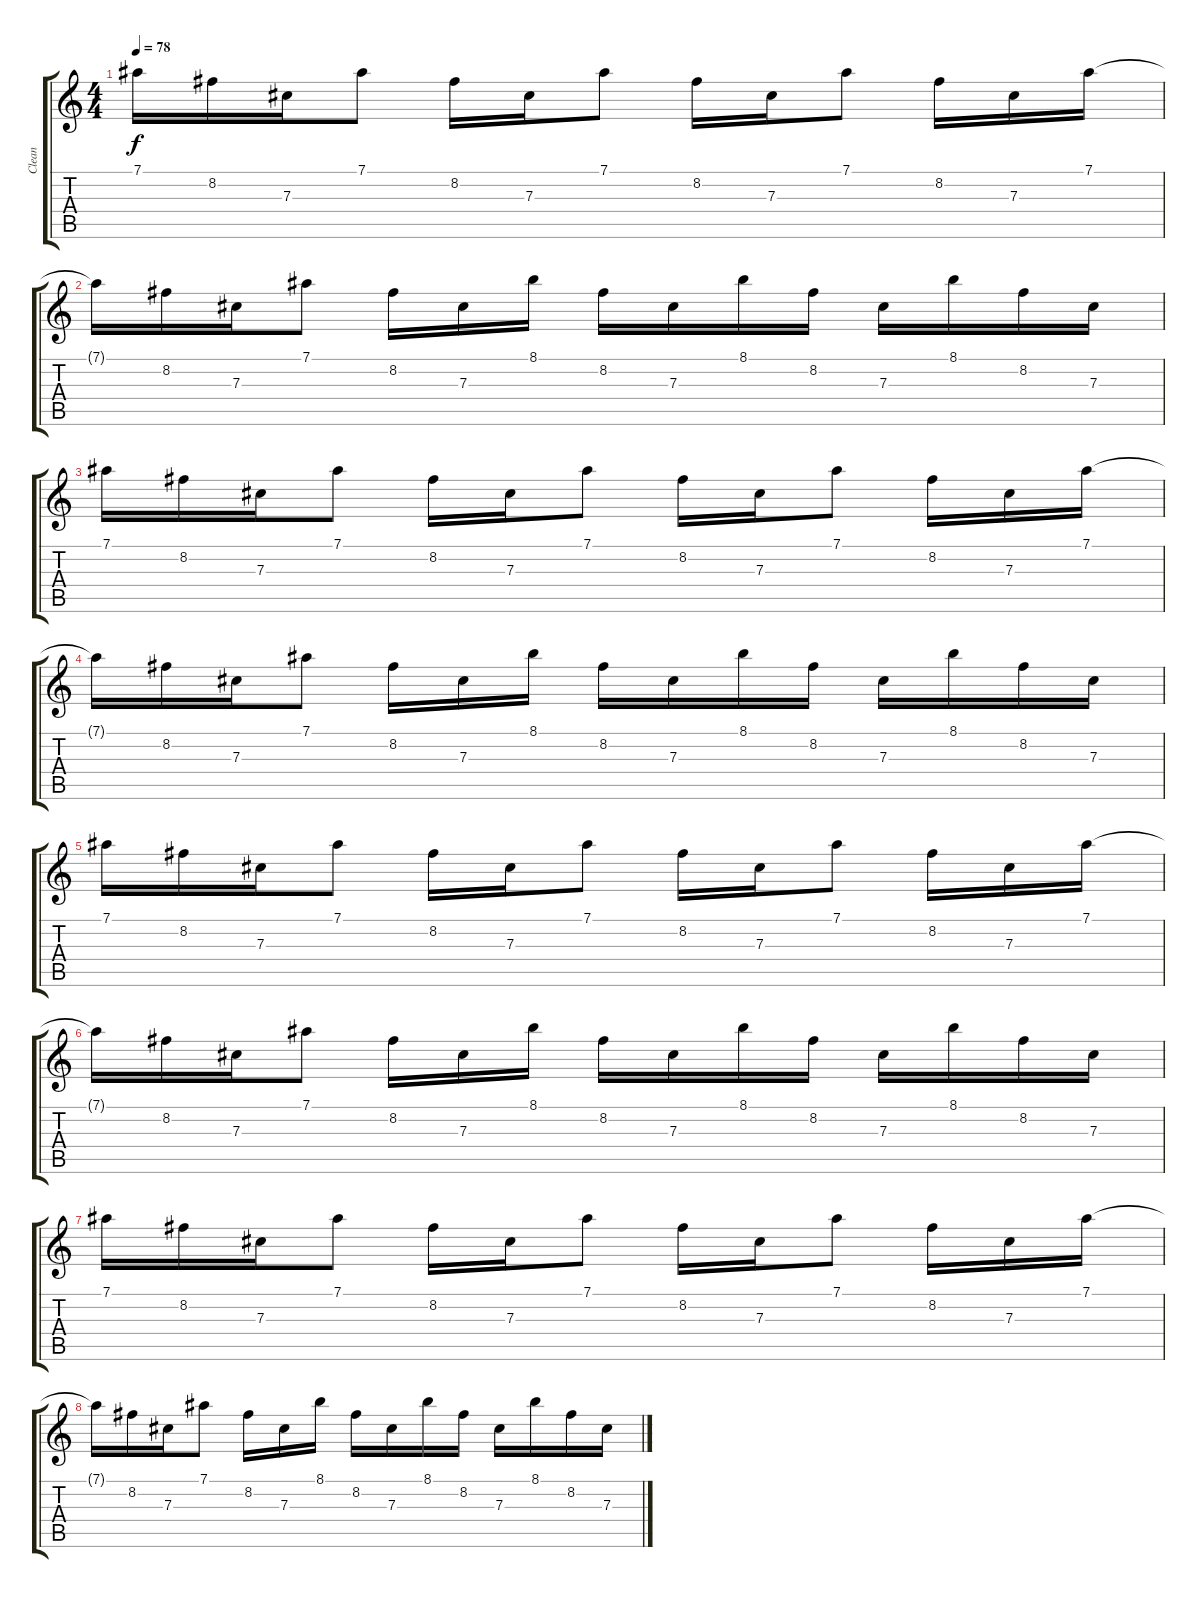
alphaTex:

\track ("Clean" "Clean") {instrument electricguitarclean}
\staff {score tabs}
\tuning (Eb4 Bb3 Gb3 Db3 Ab2 Eb2) {hide}
\ts (4 4)
\tempo 78
\clef g2
\ks c
7.1.16{dy f} 8.2.16 7.3.16 7.1.8 8.2.16 7.3.16 7.1.8 8.2.16 7.3.16 7.1.8 8.2.16 7.3.16 7.1.16 |
7.1{t}.16 8.2.16 7.3.16 7.1.8 8.2.16 7.3.16 8.1.16 8.2.16 7.3.16 8.1.16 8.2.16 7.3.16 8.1.16 8.2.16 7.3.16 |
7.1.16 8.2.16 7.3.16 7.1.8 8.2.16 7.3.16 7.1.8 8.2.16 7.3.16 7.1.8 8.2.16 7.3.16 7.1.16 |
7.1{t}.16 8.2.16 7.3.16 7.1.8 8.2.16 7.3.16 8.1.16 8.2.16 7.3.16 8.1.16 8.2.16 7.3.16 8.1.16 8.2.16 7.3.16 |
7.1.16 8.2.16 7.3.16 7.1.8 8.2.16 7.3.16 7.1.8 8.2.16 7.3.16 7.1.8 8.2.16 7.3.16 7.1.16 |
7.1{t}.16 8.2.16 7.3.16 7.1.8 8.2.16 7.3.16 8.1.16 8.2.16 7.3.16 8.1.16 8.2.16 7.3.16 8.1.16 8.2.16 7.3.16 |
7.1.16 8.2.16 7.3.16 7.1.8 8.2.16 7.3.16 7.1.8 8.2.16 7.3.16 7.1.8 8.2.16 7.3.16 7.1.16 |
7.1{t}.16 8.2.16 7.3.16 7.1.8 8.2.16 7.3.16 8.1.16 8.2.16 7.3.16 8.1.16 8.2.16 7.3.16 8.1.16 8.2.16 7.3.16
